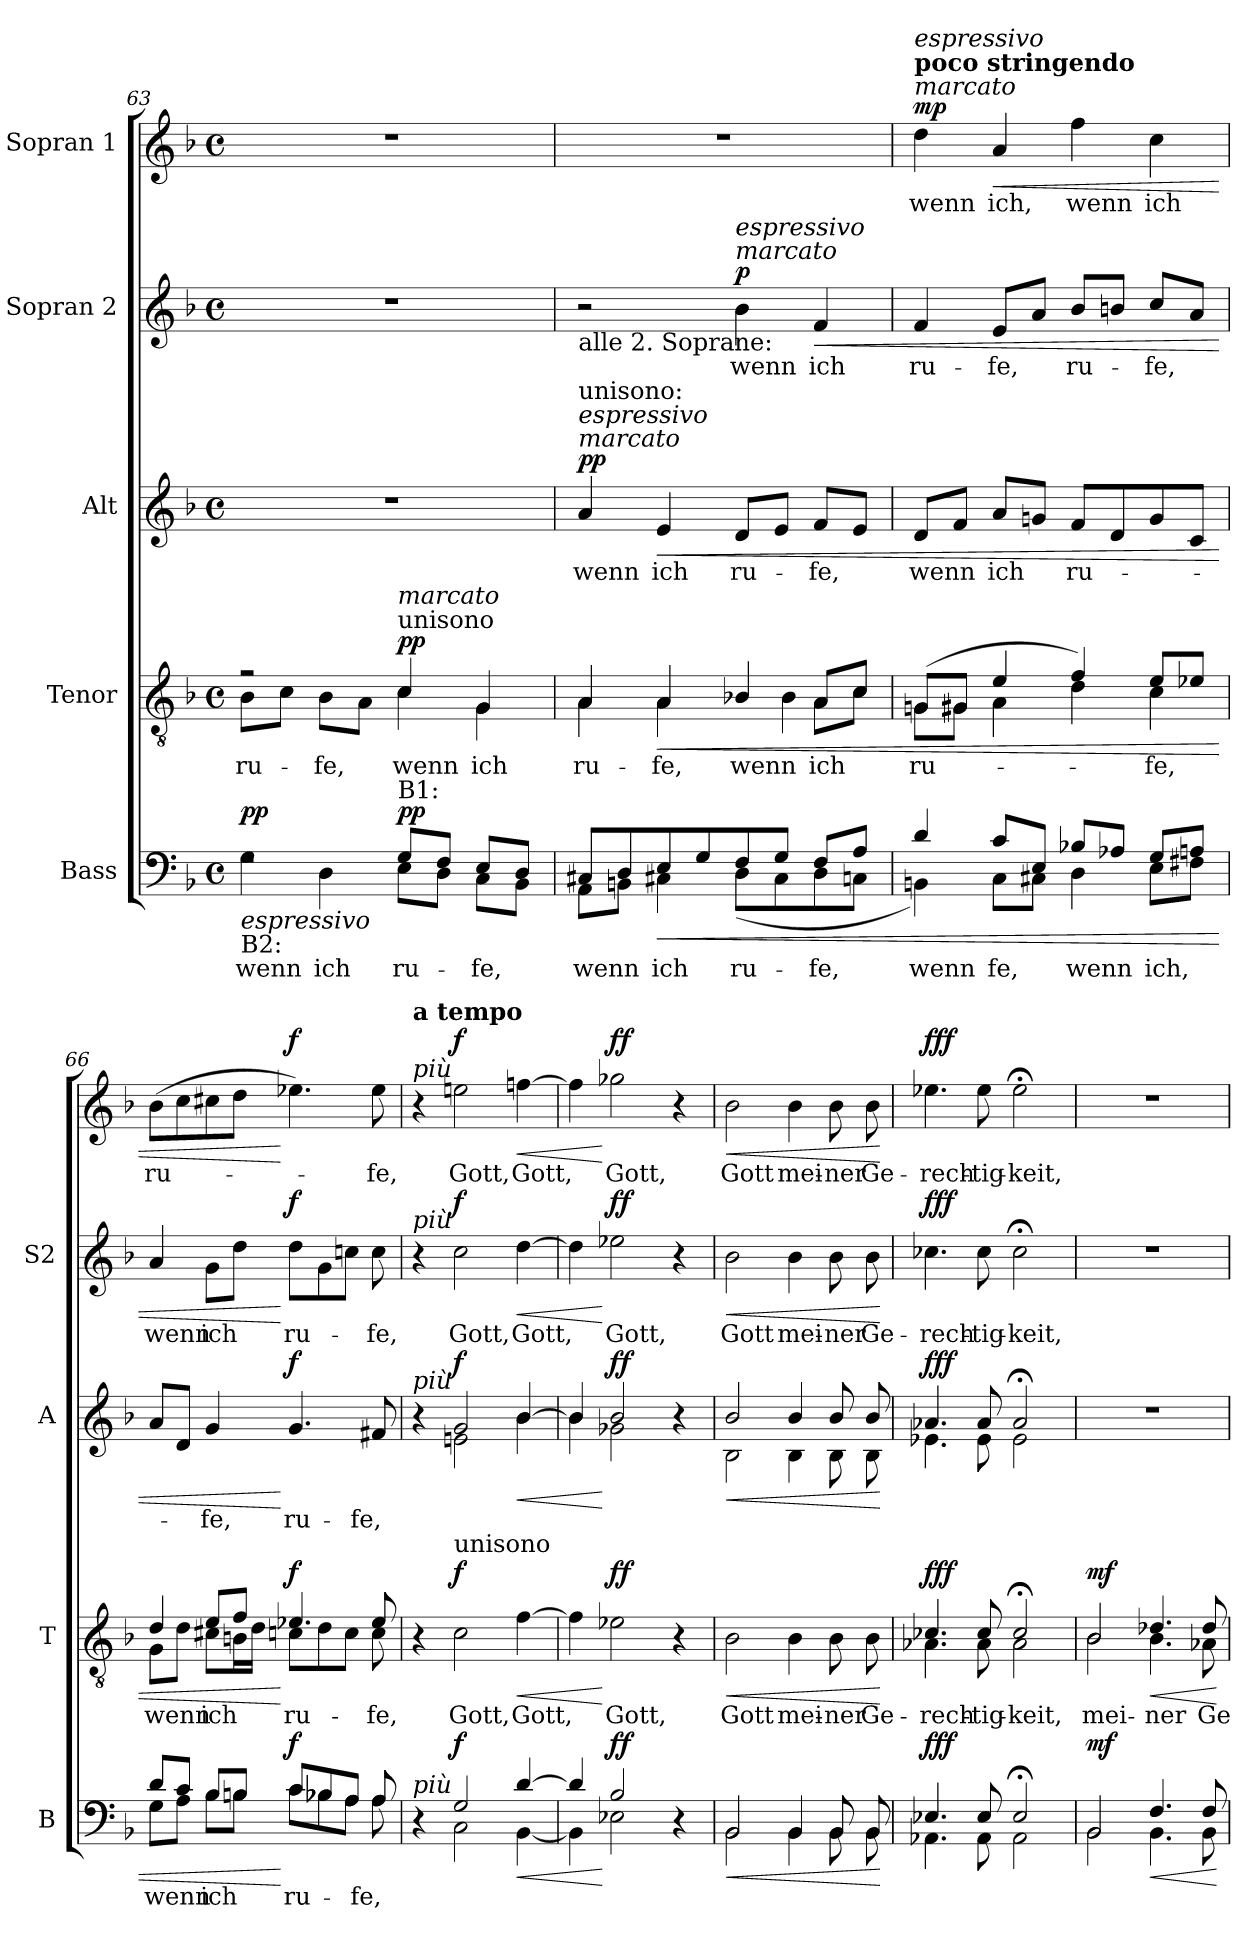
**kern	**text	**dynam	**kern	**text	**dynam	**kern	**text	**dynam	**kern	**text	**dynam	**kern	**text	**dynam
*part5	*part5	*part5	*part4	*part4	*part4	*part3	*part3	*part3	*part2	*part2	*part2	*part1	*part1	*part1
*staff5	*staff5	*staff5	*staff4	*staff4	*staff4	*staff3	*staff3	*staff3	*staff2	*staff2	*staff2	*staff1	*staff1	*staff1
*I"Bass	*	*	*I"Tenor	*	*	*I"Alt	*	*	*I"Sopran 2	*	*	*I"Sopran 1	*	*
*I'B	*	*	*I'T	*	*	*I'A	*	*	*I'S2	*	*	*	*	*
!!LO:LB:g=z
*clefF4	*	*	*clefGv2	*	*	*clefG2	*	*	*clefG2	*	*	*clefG2	*	*
*k[b-]	*	*	*k[b-]	*	*	*k[b-]	*	*	*k[b-]	*	*	*k[b-]	*	*
*M4/4	*	*	*M4/4	*	*	*M4/4	*	*	*M4/4	*	*	*M4/4	*	*
*met(c)	*	*	*met(c)	*	*	*met(c)	*	*	*met(c)	*	*	*met(c)	*	*
=63	=63	=63	=63	=63	=63	=63	=63	=63	=63	=63	=63	=63	=63	=63
*^	*	*	*^	*	*	*	*	*	*	*	*	*	*	*
!LO:TX:b:i:t=espressivo	!	!	!	!	!	!	!	!	!	!	!	!	!	!	!	!
!LO:TX:b:t=B2&colon;	!	!	!	!	!	!	!	!	!	!	!	!	!	!	!	!
!	!	!	!LO:DY:b	!	!	!	!	!	!	!	!	!	!	!	!	!
2rF	4G\	wenn	pp	2r	8B-\L	ru-	.	1r	.	.	1r	.	.	1r	.	.
.	.	.	.	.	8c\J	.	.	.	.	.	.	.	.	.	.	.
.	4D\	ich	.	.	8B-\L	-fe,	.	.	.	.	.	.	.	.	.	.
.	.	.	.	.	8A\J	.	.	.	.	.	.	.	.	.	.	.
!	!	!	!	!LO:TX:a:t=unisono	!	!	!	!	!	!	!	!	!	!	!	!
!	!	!	!	!LO:TX:a:i:t=marcato	!	!	!	!	!	!	!	!	!	!	!	!
!LO:TX:a:t=B1&colon;	!	!	!	!	!	!	!	!	!	!	!	!	!	!	!	!
!	!	!	!LO:DY:a	!	!	!	!LO:DY:a	!	!	!	!	!	!	!	!	!
8G/L	8E\L	ru-	pp	4c/	4c\	wenn	pp	.	.	.	.	.	.	.	.	.
8F/J	8D\J	.	.	.	.	.	.	.	.	.	.	.	.	.	.	.
8E/L	8C\L	-fe,	.	4G/	4G\	ich	.	.	.	.	.	.	.	.	.	.
8D/J	8BB-\J	.	.	.	.	.	.	.	.	.	.	.	.	.	.	.
=64	=64	=64	=64	=64	=64	=64	=64	=64	=64	=64	=64	=64	=64	=64	=64	=64
!	!	!	!	!	!	!	!	!	!	!	!LO:TX:b:t=alle 2. Soprane&colon;	!	!	!	!	!
!	!	!	!	!	!	!	!	!LO:TX:a:i:t=marcato	!	!	!	!	!	!	!	!
!	!	!	!	!	!	!	!	!LO:TX:a:i:t=espressivo	!	!	!	!	!	!	!	!
!	!	!	!	!	!	!	!	!LO:TX:a:t=unisono&colon;	!	!	!	!	!	!	!	!
!	!	!	!	!	!	!	!	!	!	!LO:DY:a	!	!	!	!	!	!
8C#X/L	8AA\L	wenn	.	4A/	4A\	ru-	.	4a/	wenn	pp	2r	.	.	1r	.	.
8D/	8BBn\J	.	.	.	.	.	.	.	.	.	.	.	.	.	.	.
!	!	!	!LO:HP:b	!	!	!	!LO:HP:b	!	!	!LO:HP:b	!	!	!	!	!	!
8E/	4C#X\	ich	<	4A/	4A\	-fe,	<	4e/	ich	<	.	.	.	.	.	.
8G/	.	.	.	.	.	.	.	.	.	.	.	.	.	.	.	.
!	!	!	!	!	!	!	!	!	!	!	!LO:TX:a:i:t=marcato	!	!	!	!	!
!	!	!	!	!	!	!	!	!	!	!	!LO:TX:a:i:t=espressivo	!	!	!	!	!
!	!	!	!	!	!	!	!	!	!	!	!	!	!LO:DY:a	!	!	!
8F/	(8D\L	ru-	.	4B-X/	4B-\	wenn	.	8d/L	ru-	.	4b-\	wenn	p	.	.	.
8G/J	8C#\	.	.	.	.	.	.	8e/J	.	.	.	.	.	.	.	.
!	!	!	!	!	!	!	!	!	!	!	!	!	!LO:HP:b	!	!	!
8F/L	8D\	-fe,	.	8A\L	8A/L	ich	.	8f/L	-fe,	.	4f/	ich	<	.	.	.
8A/J	8Cn\J	.	.	8c\J	8c/J	.	.	8e/J	.	.	.	.	.	.	.	.
=65	=65	=65	=65	=65	=65	=65	=65	=65	=65	=65	=65	=65	=65	=65	=65	=65
!	!	!	!	!	!	!	!	!	!	!	!	!	!	!LO:TX:a:i:t=marcato	!	!
!	!	!	!	!	!	!	!	!	!	!	!	!	!	!LO:TX:a:B:t=poco stringendo	!	!
!	!	!	!	!	!	!	!	!	!	!	!	!	!	!LO:TX:a:i:t=espressivo	!	!
!	!	!	!	!	!	!	!	!	!	!	!	!	!	!	!	!LO:DY:a
4d/	4BBn\)	wenn	.	(>8Gn/L	8G\L	ru-	.	8d/L	wenn	.	4f/	ru-	.	4dd\	wenn	mp
.	.	.	.	8G#X/J	8G#\J	.	.	8f/J	.	.	.	.	.	.	.	.
!	!	!	!	!	!	!	!	!	!	!	!	!	!	!	!	!LO:HP:b
8c/L	8C\L	-fe,	.	4e/	4A\	.	.	8a/L	ich	.	8e/L	-fe,	.	4a/	ich,	<
8E/J	8C#X\J	.	.	.	.	.	.	8gn/J	.	.	8a/J	.	.	.	.	.
8B-X/L	4D\	wenn	.	4f/)	4d\	.	.	8f/L	ru-	.	8b-/L	ru-	.	4ff\	wenn	.
8A-X/J	.	.	.	.	.	.	.	8d/	.	.	8bn/J	.	.	.	.	.
8G/L	8E\L	ich,	.	8e/L	4c\	-fe,	.	8g/	.	.	8cc/L	-fe,	.	4cc\	ich	.
8An/J	8F#X\J	.	.	8e-X/J	.	.	.	8c/J	.	.	8a/J	.	.	.	.	.
!!LO:PB:g=z
=66	=66	=66	=66	=66	=66	=66	=66	=66	=66	=66	=66	=66	=66	=66	=66	=66
8d/L	8G\L	wenn	.	4d/	8G\L	wenn	.	8a/L	.	.	4a/	wenn	.	(>8b-\L	ru-	.
8c/J	8A\J	.	.	.	8d\J	.	.	8d/J	.	.	.	.	.	8cc\	.	.
8B-/L	8B-\L	ich	.	8e/L	8c#X\L	ich	.	4g/	-fe,	.	8g\L	ich	.	8cc#X\	.	.
8Bn/J	8B\J	.	.	8f/J	16Bn\L	.	.	.	.	.	8dd\J	.	.	8dd\J	.	.
.	.	.	.	.	16d\JJ	.	.	.	.	.	.	.	.	.	.	.
!	!	!	!LO:DY:n=1:a	!	!	!	!LO:DY:n=1:a	!	!	!LO:DY:n=1:a	!	!	!LO:DY:n=1:a	!	!	!LO:DY:n=1:a
8c/L	8c\L	ru-	[ f	4.e-X/	8cn\L	ru-	[ f	4.g/	ru-	[ f	8dd\L	ru-	[ f	4.ee-X\)	.	[ f
8B-X/	8B-\	.	.	.	8d\	.	.	.	.	.	8g\	.	.	.	.	.
8A/J	8A\J	.	.	.	8c\J	.	.	.	.	.	8ccn\J	.	.	.	.	.
8A/	8A\	-fe,	.	8e-/	8c\	-fe,	.	8f#X/	-fe,	.	8cc\	-fe,	.	8ee-\	-fe,	.
=67	=67	=67	=67	=67	=67	=67	=67	=67	=67	=67	=67	=67	=67	=67	=67	=67
*	*	*	*	*	*	*	*	*^	*	*	*	*	*	*	*	*
!	!	!	!	!	!	!	!	!	!	!	!	!	!	!	!LO:TX:a:i:t=più	!	!
!	!	!	!	!	!	!	!	!	!	!	!	!	!	!	!LO:TX:a:B:t=a tempo	!	!
!	!	!	!	!	!	!	!	!	!	!	!	!LO:TX:a:i:t=più	!	!	!	!	!
!	!	!	!	!	!	!	!	!LO:TX:a:i:t=più	!	!	!	!	!	!	!	!	!
!	!	!	!	!LO:TX:a:i:t=piu	!	!	!	!	!	!	!	!	!	!	!	!	!
!LO:TX:a:i:t=più	!	!	!	!	!	!	!	!	!	!	!	!	!	!	!	!	!
*	*	*	*	*v	*v	*	*	*	*	*	*	*	*	*	*	*	*
4r	4ryy	.	.	4r	.	.	4r	4ryy	.	.	4r	.	.	4r	.	.
!	!	!	!	!LO:TX:a:t=unisono	!	!	!	!	!	!	!	!	!	!	!	!
!	!	!	!LO:DY:a	!	!	!LO:DY:a	!	!	!	!LO:DY:a	!	!	!LO:DY:a	!	!	!LO:DY:a
2G/	2C\	.	f	2c\	Gott,	f	2g/	2en\	.	f	2cc\	Gott,	f	2een\	Gott,	f
!	!	!	!LO:HP:b	!	!	!LO:HP:b	!	!	!	!LO:HP:b	!	!	!LO:HP:b	!	!	!LO:HP:b
[4d/	[4BB-\	.	<	[4f\	Gott,	<	[4b-/	4b-\	.	<	[4dd\	Gott,	<	[4ffn\	Gott,	<
=68	=68	=68	=68	=68	=68	=68	=68	=68	=68	=68	=68	=68	=68	=68	=68	=68
4d/]	4BB-\]	.	.	4f\]	.	.	4b-/]	4b-\	.	.	4dd\]	.	.	4ff\]	.	.
!	!	!	!LO:DY:n=1:a	!	!	!LO:DY:n=1:a	!	!	!	!LO:DY:n=1:a	!	!	!LO:DY:n=1:a	!	!	!LO:DY:n=1:a
2B-/	2E-X\	.	[ ff	2e-X\	Gott,	[ ff	2b-/	2g-X\	.	[ ff	2ee-X\	Gott,	[ ff	2gg-X\	Gott,	[ ff
4r	4ryy	.	.	4r	.	.	4r	4ryy	.	.	4r	.	.	4r	.	.
=69	=69	=69	=69	=69	=69	=69	=69	=69	=69	=69	=69	=69	=69	=69	=69	=69
!	!	!	!LO:HP:b	!	!	!LO:HP:b	!	!	!	!LO:HP:b	!	!	!LO:HP:b	!	!	!LO:HP:b
2BB-/	2BB-\	.	<	2B-\	Gott	<	2b-/	2B-\	.	<	2b-\	Gott	<	2b-\	Gott	<
4BB-/	4BB-\	.	.	4B-\	mei-	.	4b-/	4B-\	.	.	4b-\	mei-	.	4b-\	mei-	.
8BB-/	8BB-\	.	.	8B-\	-ner	.	8b-/	8B-\	.	.	8b-\	-ner	.	8b-\	-ner	.
8BB-/	8BB-\	.	.	8B-\	Ge-	.	8b-/	8B-\	.	.	8b-\	Ge-	.	8b-\	Ge-	.
*v	*v	*	*	*	*	*	*v	*v	*	*	*	*	*	*	*	*
.	.	[	.	.	[	.	.	[	.	.	[	.	.	[
=70	=70	=70	=70	=70	=70	=70	=70	=70	=70	=70	=70	=70	=70	=70
*^	*	*	*^	*	*	*^	*	*	*	*	*	*	*	*
!	!	!	!LO:DY:a	!	!	!	!LO:DY:a	!	!	!	!LO:DY:a	!	!	!LO:DY:a	!	!	!LO:DY:a
4.E-X/	4.AA-X\	.	fff	4.c-X/	4.A-X\	-rech-	fff	4.a-X/	4.e-X\	.	fff	4.cc-X\	-rech-	fff	4.ee-X\	-rech-	fff
8E-/	8AA-\	.	.	8c-/	8A-\	-tig-	.	8a-/	8e-\	.	.	8cc-\	-tig-	.	8ee-\	-tig-	.
2E-;</	2AA-\	.	.	2c-;</	2A-\	-keit,	.	2a-;</	2e-\	.	.	2cc-;<\	-keit,	.	2ee-;<\	-keit,	.
!!LO:LB:g=z
=71	=71	=71	=71	=71	=71	=71	=71	=71	=71	=71	=71	=71	=71	=71	=71	=71	=71
!	!	!	!LO:DY:a	!	!	!	!LO:DY:a	!	!	!	!	!	!	!	!	!	!
*	*	*	*	*	*	*	*	*v	*v	*	*	*	*	*	*	*	*
2BB-/	2BB-\	.	mf	2B-/	2B-\	mei-	mf	1r	.	.	1r	.	.	1r	.	.
!	!	!	!LO:HP:b	!	!	!	!LO:HP:b	!	!	!	!	!	!	!	!	!
4.F/	4.BB-\	.	<	4.d-X/	4.B-\	-ner	<	.	.	.	.	.	.	.	.	.
8F/	8BB-\	.	.	8d-/	8A-X\	Ge-	.	.	.	.	.	.	.	.	.	.
*v	*v	*	*	*	*	*	*	*	*	*	*	*	*	*	*	*
*	*	*	*v	*v	*	*	*	*	*	*	*	*	*	*	*
.	.	[	.	.	[	.	.	.	.	.	.	.	.	.
=	=	=	=	=	=	=	=	=	=	=	=	=	=	=
*-	*-	*-	*-	*-	*-	*-	*-	*-	*-	*-	*-	*-	*-	*-
